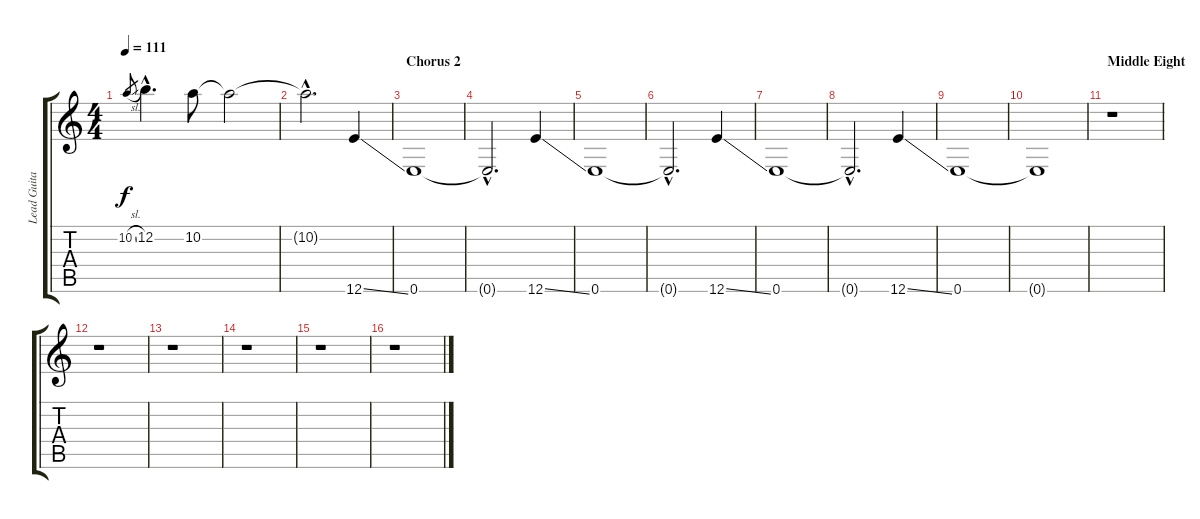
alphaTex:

\track ("Lead Guitar" "Lead Guita") {instrument overdrivenguitar}
\staff {score tabs}
\tuning (E4 B3 G3 D3 A2 E2) {hide}
\ts (4 4)
\tempo 111
\clef g2
\ks c
10.2{sl}.8{gr dy f} 12.2{hac}.4{d} 10.2.8 10.2{t}.2 |
10.2{hac t}.2{d} 12.6{ss}.4 |
\section ("" "Chorus 2")
0.6.1 |
0.6{hac t}.2{d} 12.6{ss}.4 |
0.6.1 |
0.6{hac t}.2{d} 12.6{ss}.4 |
0.6.1 |
0.6{hac t}.2{d} 12.6{ss}.4 |
0.6.1 |
0.6{t}.1 |
\section ("" "Middle Eight")
r.1 |
r.1 |
r.1 |
r.1 |
r.1 |
r.1
